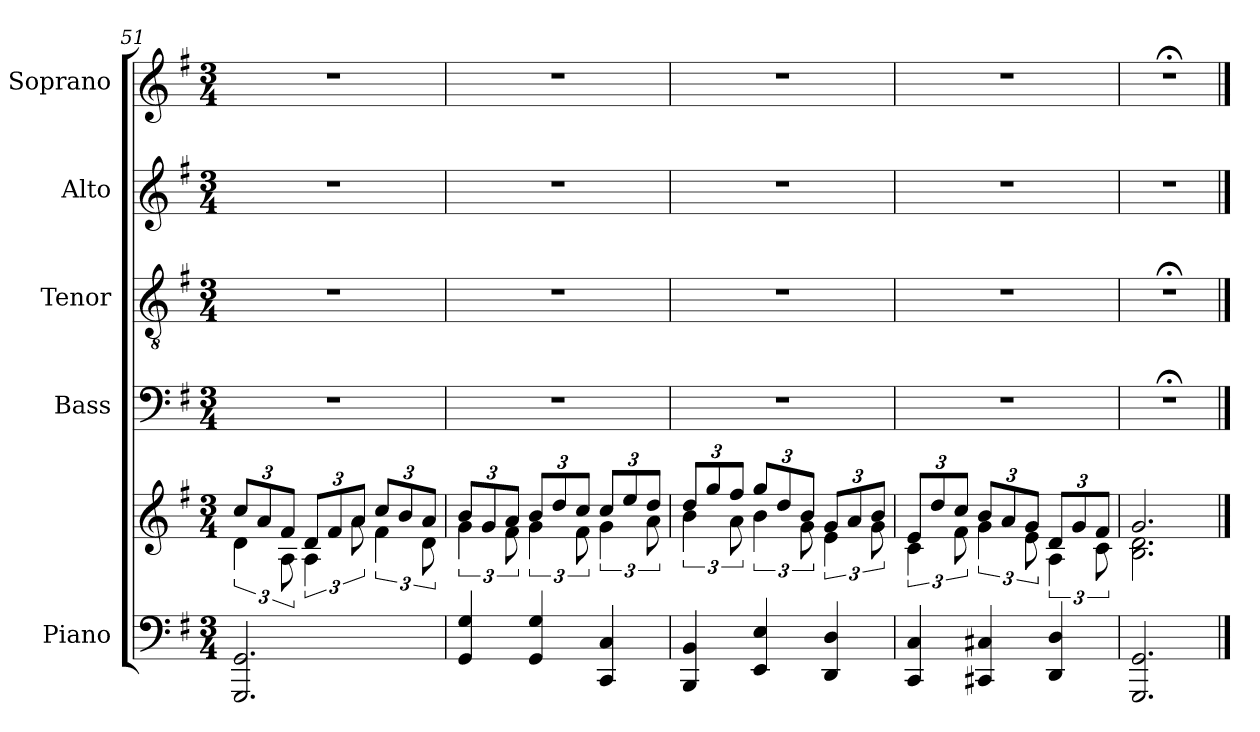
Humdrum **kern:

**kern	**kern	**kern	**kern	**kern	**kern
*part5	*part5	*part4	*part3	*part2	*part1
*staff6	*staff5	*staff4	*staff3	*staff2	*staff1
*I"Piano	*	*I"Bass	*I"Tenor	*I"Alto	*I"Soprano
*I'Pno.	*	*I'B.	*I'T.	*I'A.	*I'S.
*clefF4	*clefG2	*clefF4	*clefGv2	*clefG2	*clefG2
*k[f#]	*k[f#]	*k[f#]	*k[f#]	*k[f#]	*k[f#]
*G:	*G:	*G:	*G:	*G:	*G:
*M3/4	*M3/4	*M3/4	*M3/4	*M3/4	*M3/4
=51	=51	=51	=51	=51	=51
*	*^	*	*	*	*
*	*	*Xbrackettup	*	*	*	*
2.GGG/ 2.GG/	6d\	12cc/L	2.r	2.r	2.r	2.r
.	.	12a/	.	.	.	.
.	12A\	12f#/J	.	.	.	.
*	*brackettup	*Xbrackettup	*	*	*	*
.	6A\	12d/L	.	.	.	.
.	.	12f#/	.	.	.	.
.	12a\	12a/J	.	.	.	.
*	*brackettup	*Xbrackettup	*	*	*	*
.	6f#\	12cc/L	.	.	.	.
.	.	12b/	.	.	.	.
.	12d\	12a/J	.	.	.	.
!!LO:LB:g=z
=52	=52	=52	=52	=52	=52	=52
*	*brackettup	*Xbrackettup	*	*	*	*
4GG/ 4G/	6g\	12b/L	2.r	2.r	2.r	2.r
.	.	12g/	.	.	.	.
.	12f#\	12a/J	.	.	.	.
*	*brackettup	*Xbrackettup	*	*	*	*
4GG/ 4G/	6g\	12b/L	.	.	.	.
.	.	12dd/	.	.	.	.
.	12f#\	12cc/J	.	.	.	.
*	*brackettup	*Xbrackettup	*	*	*	*
4CC/ 4C/	6g\	12cc/L	.	.	.	.
.	.	12ee/	.	.	.	.
.	12a\	12dd/J	.	.	.	.
=53	=53	=53	=53	=53	=53	=53
*	*brackettup	*Xbrackettup	*	*	*	*
4BBB/ 4BB/	6b\	12dd/L	2.r	2.r	2.r	2.r
.	.	12gg/	.	.	.	.
.	12a\	12ff#/J	.	.	.	.
*	*brackettup	*Xbrackettup	*	*	*	*
4EE/ 4E/	6b\	12gg/L	.	.	.	.
.	.	12dd/	.	.	.	.
.	12g\	12b/J	.	.	.	.
*	*brackettup	*Xbrackettup	*	*	*	*
4DD/ 4D/	6e\	12g/L	.	.	.	.
.	.	12a/	.	.	.	.
.	12g\	12b/J	.	.	.	.
=54	=54	=54	=54	=54	=54	=54
*	*brackettup	*Xbrackettup	*	*	*	*
4CC/ 4C/	6c\	12e/L	2.r	2.r	2.r	2.r
.	.	12dd/	.	.	.	.
.	12f#\	12cc/J	.	.	.	.
*	*brackettup	*Xbrackettup	*	*	*	*
4CC#X/ 4C#X/	6g\	12b/L	.	.	.	.
.	.	12a/	.	.	.	.
.	12e\	12g/J	.	.	.	.
*	*brackettup	*Xbrackettup	*	*	*	*
4DD/ 4D/	6A\	12d/L	.	.	.	.
.	.	12g/	.	.	.	.
.	12c\	12f#/J	.	.	.	.
=55	=55	=55	=55	=55	=55	=55
2.GGG/ 2.GG/	2.B\ 2.d\	2.g/	2.r;<	2.r;<	2.r	2.r;<
*	*v	*v	*	*	*	*
==	==	==	==	==	==
*-	*-	*-	*-	*-	*-
